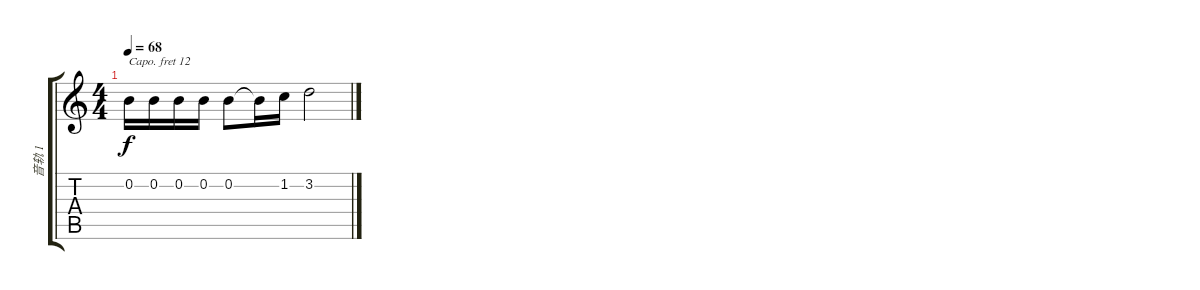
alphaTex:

\track ("音轨 1" "音轨 1") {instrument electricpiano1}
\staff {score tabs}
\capo 12
\tuning (E4 B3 G3 D3 A2 E2) {hide}
\ts (4 4)
\tempo 68
\clef g2
\ks c
0.2.16{dy f} 0.2.16 0.2.16 0.2.16 0.2.8 0.2{t}.16 1.2.16 3.2.2
